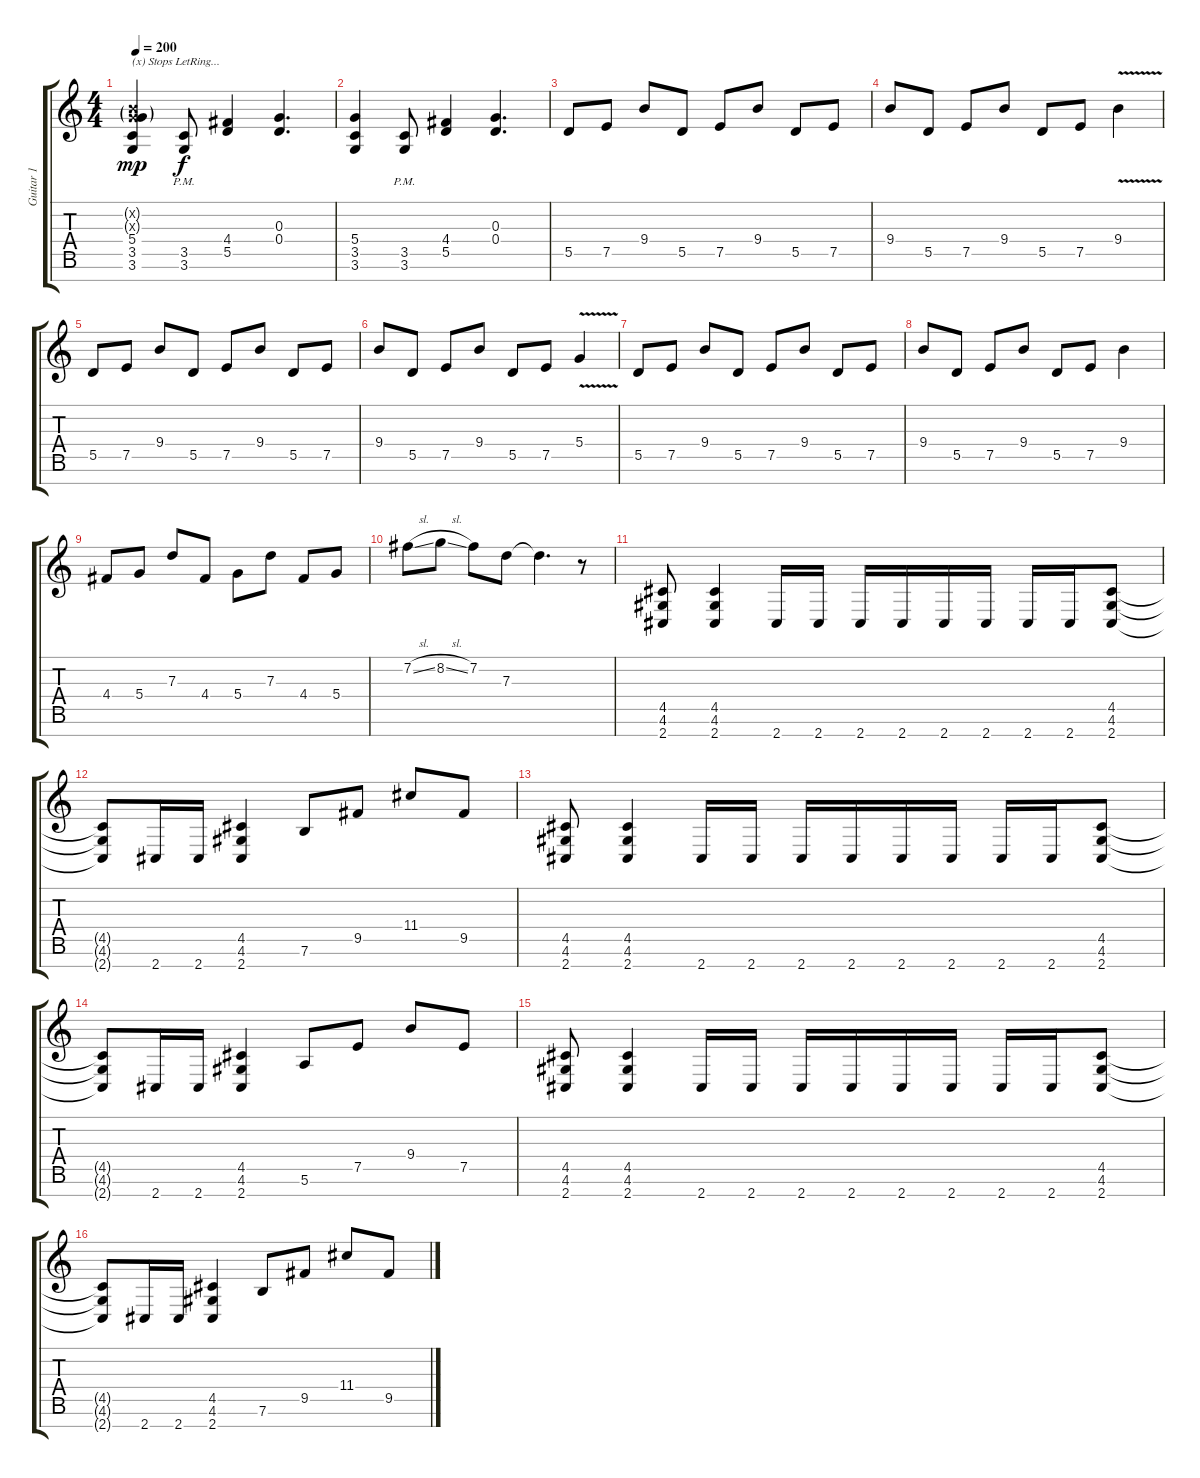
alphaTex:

\track ("Guitar 1" "Guitar 1") {instrument distortionguitar}
\staff {score tabs}
\tuning (E4 B3 G3 D3 A2 E2 B1) {hide}
\ts (4 4)
\tempo 200
\clef g2
\ks c
(0.2{g x} 0.3{g x} 5.4 3.5 3.6).4{txt "(x) Stops LetRing..." dy mp} (3.5{pm} 3.6{pm}).8{dy f} (4.4 5.5).4 (0.3 0.4).4{d} |
(5.4 3.5 3.6).4 (3.5{pm} 3.6{pm}).8 (4.4 5.5).4 (0.3 0.4).4{d} |
5.5.8 7.5.8 9.4.8 5.5.8 7.5.8 9.4.8 5.5.8 7.5.8 |
9.4.8 5.5.8 7.5.8 9.4.8 5.5.8 7.5.8 9.4{v}.4 |
5.5.8 7.5.8 9.4.8 5.5.8 7.5.8 9.4.8 5.5.8 7.5.8 |
9.4.8 5.5.8 7.5.8 9.4.8 5.5.8 7.5.8 5.4{v}.4 |
5.5.8 7.5.8 9.4.8 5.5.8 7.5.8 9.4.8 5.5.8 7.5.8 |
9.4.8 5.5.8 7.5.8 9.4.8 5.5.8 7.5.8 9.4.4 |
4.4.8 5.4.8 7.3.8 4.4.8 5.4.8 7.3.8 4.4.8 5.4.8 |
7.2{sl}.8 8.2{sl}.8 7.2.8 7.3.8 7.3{t}.4{d} r.8 |
(4.5 4.6 2.7).8 (4.5 4.6 2.7).4 2.7.16 2.7.16 2.7.16 2.7.16 2.7.16 2.7.16 2.7.16 2.7.16 (4.5 4.6 2.7).8 |
(4.5{t} 4.6{t} 2.7{t}).8 2.7.16 2.7.16 (4.5 4.6 2.7).4 7.6.8 9.5.8 11.4.8 9.5.8 |
(4.5 4.6 2.7).8 (4.5 4.6 2.7).4 2.7.16 2.7.16 2.7.16 2.7.16 2.7.16 2.7.16 2.7.16 2.7.16 (4.5 4.6 2.7).8 |
(4.5{t} 4.6{t} 2.7{t}).8 2.7.16 2.7.16 (4.5 4.6 2.7).4 5.6.8 7.5.8 9.4.8 7.5.8 |
(4.5 4.6 2.7).8 (4.5 4.6 2.7).4 2.7.16 2.7.16 2.7.16 2.7.16 2.7.16 2.7.16 2.7.16 2.7.16 (4.5 4.6 2.7).8 |
(4.5{t} 4.6{t} 2.7{t}).8 2.7.16 2.7.16 (4.5 4.6 2.7).4 7.6.8 9.5.8 11.4.8 9.5.8
